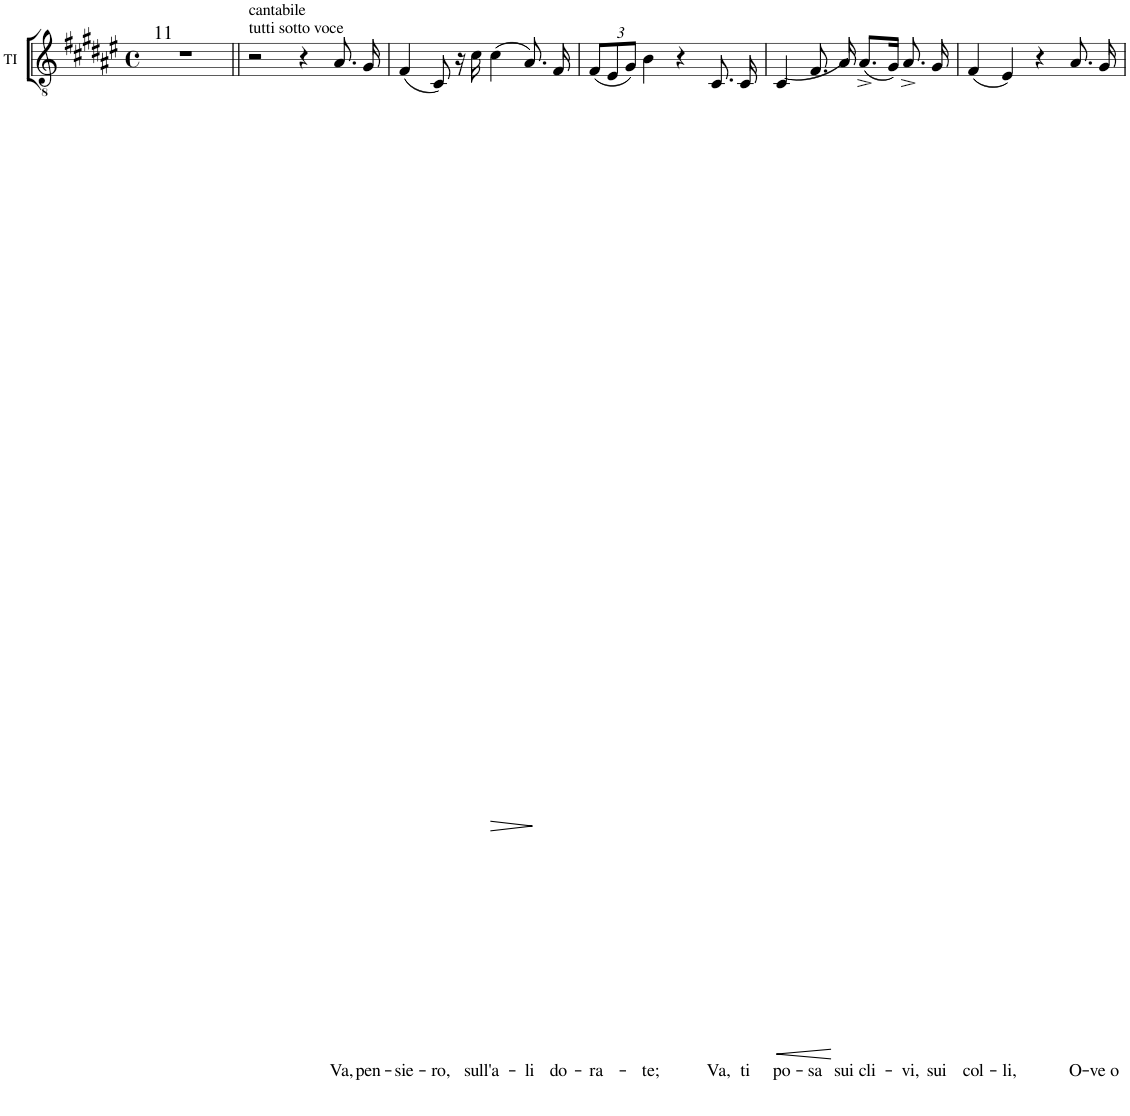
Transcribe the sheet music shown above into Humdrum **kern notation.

**kern	**text	**dynam
*part1	*part1	*part1
*staff1	*staff1	*staff1
*I"TI	*	*
*clefGv2	*	*
*k[f#c#g#d#a#e#]	*	*
*M4/4	*	*
*met(c)	*	*
=1	=1	=1
!LO:TX:a:t=11	!	!
1r	.	.
=12||	=12||	=12||
!LO:TX:a:t=cantabile	!	!
!LO:TX:a:t=tutti sotto voce	!	!
2r	.	.
4r	.	.
!	!LO:LY:b	!
8.A#/	Va,	.
!	!LO:LY:b	!
16G#/	pen-	.
=13	=13	=13
!	!LO:LY:b	!
(4F#/	-sie-	.
!	!LO:LY:b	!
8C#/)	-ro,	.
16r	.	.
!	!LO:LY:b	!
16c#\	sull'	.
!	!LO:LY:b	!LO:HP:b
(4c#\	a-	>
!	!LO:LY:b	!
8.A#/)	-li	]
!	!LO:LY:b	!
16F#/	do-	.
=14	=14	=14
*Xbrackettup	*	*
!	!LO:LY:b	!
(12F#/L	-ra-	.
12E#/	.	.
12G#/J)	.	.
!	!LO:LY:b	!
4B\	-te;	.
4r	.	.
!	!LO:LY:b	!
8.C#/	Va,	.
!	!LO:LY:b	!
16C#/	ti	.
=15	=15	=15
!	!LO:LY:b	!LO:HP:b
(4C#/	po-	<
!	!LO:LY:b	!
8.F#/	-sa	.
!	!LO:LY:b	!
16A#/)	sui	[
!	!LO:LY:b	!
(8.A#^/L	cli-	.
16G#/Jk)	.	.
!	!LO:LY:b	!
8.A#^/	-vi,	.
!	!LO:LY:b	!
16G#/	sui	.
=16	=16	=16
!	!LO:LY:b	!
(4F#/	col-	.
!	!LO:LY:b	!
4E#/)	-li,	.
4r	.	.
!	!LO:LY:b	!
8.A#/	O-	.
!	!LO:LY:b	!
16G#/	-ve o-	.
=	=	=
*-	*-	*-
